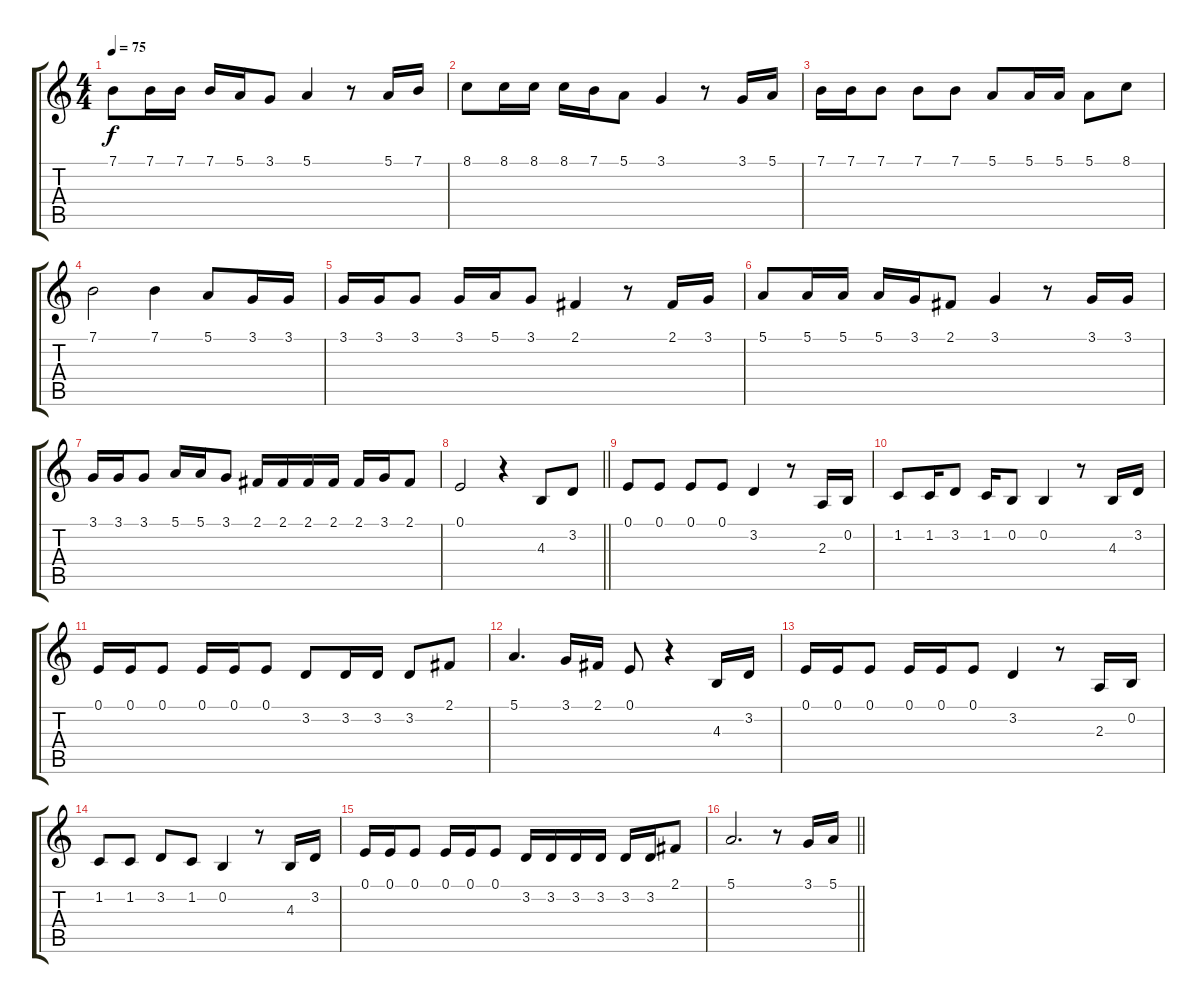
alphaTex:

\track "" {instrument lead6voice}
\staff {score tabs}
\tuning (E4 B3 G3 D3 A2 E2) {hide}
\ts (4 4)
\section ("" "")
\tempo 75
\clef g2
\ks c
7.1.8{dy f} 7.1.16 7.1.16 7.1.16 5.1.16 3.1.8 5.1.4 r.8 5.1.16{txt ""} 7.1.16 |
8.1.8 8.1.16 8.1.16 8.1.16 7.1.16 5.1.8 3.1.4 r.8 3.1.16{txt ""} 5.1.16 |
7.1.16 7.1.16 7.1.8 7.1.8 7.1.8 5.1.8 5.1.16 5.1.16 5.1.8 8.1.8 |
7.1.2{txt ""} 7.1.4 5.1.8 3.1.16{txt ""} 3.1.16 |
3.1.16 3.1.16 3.1.8 3.1.16 5.1.16 3.1.8 2.1.4 r.8 2.1.16{txt ""} 3.1.16 |
5.1.8 5.1.16 5.1.16 5.1.16 3.1.16 2.1.8 3.1.4 r.8 3.1.16{txt ""} 3.1.16 |
3.1.16{txt ""} 3.1.16 3.1.8 5.1.16 5.1.16 3.1.8 2.1.16 2.1.16 2.1.16 2.1.16 2.1.16 3.1.16 2.1.8 |
\barLineRight lightlight
0.1.2 r.4 4.3.8{txt ""} 3.2.8 |
\section ("" "")
0.1.8 0.1.8 0.1.8 0.1.8 3.2.4 r.8 2.3.16{txt ""} 0.2.16 |
1.2.8 1.2.16 3.2.8 1.2.16 0.2.8 0.2.4 r.8 4.3.16{txt ""} 3.2.16 |
0.1.16{txt ""} 0.1.16 0.1.8 0.1.16 0.1.16 0.1.8 3.2.8 3.2.16 3.2.16 3.2.8 2.1.8 |
5.1.4{d txt ""} 3.1.16 2.1.16 0.1.8 r.4 4.3.16{txt ""} 3.2.16 |
0.1.16{txt ""} 0.1.16 0.1.8 0.1.16 0.1.16 0.1.8 3.2.4 r.8 2.3.16{txt ""} 0.2.16 |
1.2.8{txt ""} 1.2.8 3.2.8 1.2.8 0.2.4 r.8 4.3.16{txt ""} 3.2.16 |
0.1.16 0.1.16 0.1.8 0.1.16 0.1.16 0.1.8 3.2.16 3.2.16 3.2.16 3.2.16 3.2.16 3.2.16 2.1.8{txt ""} |
\barLineRight lightlight
5.1.2{d} r.8 3.1.16{txt ""} 5.1.16
